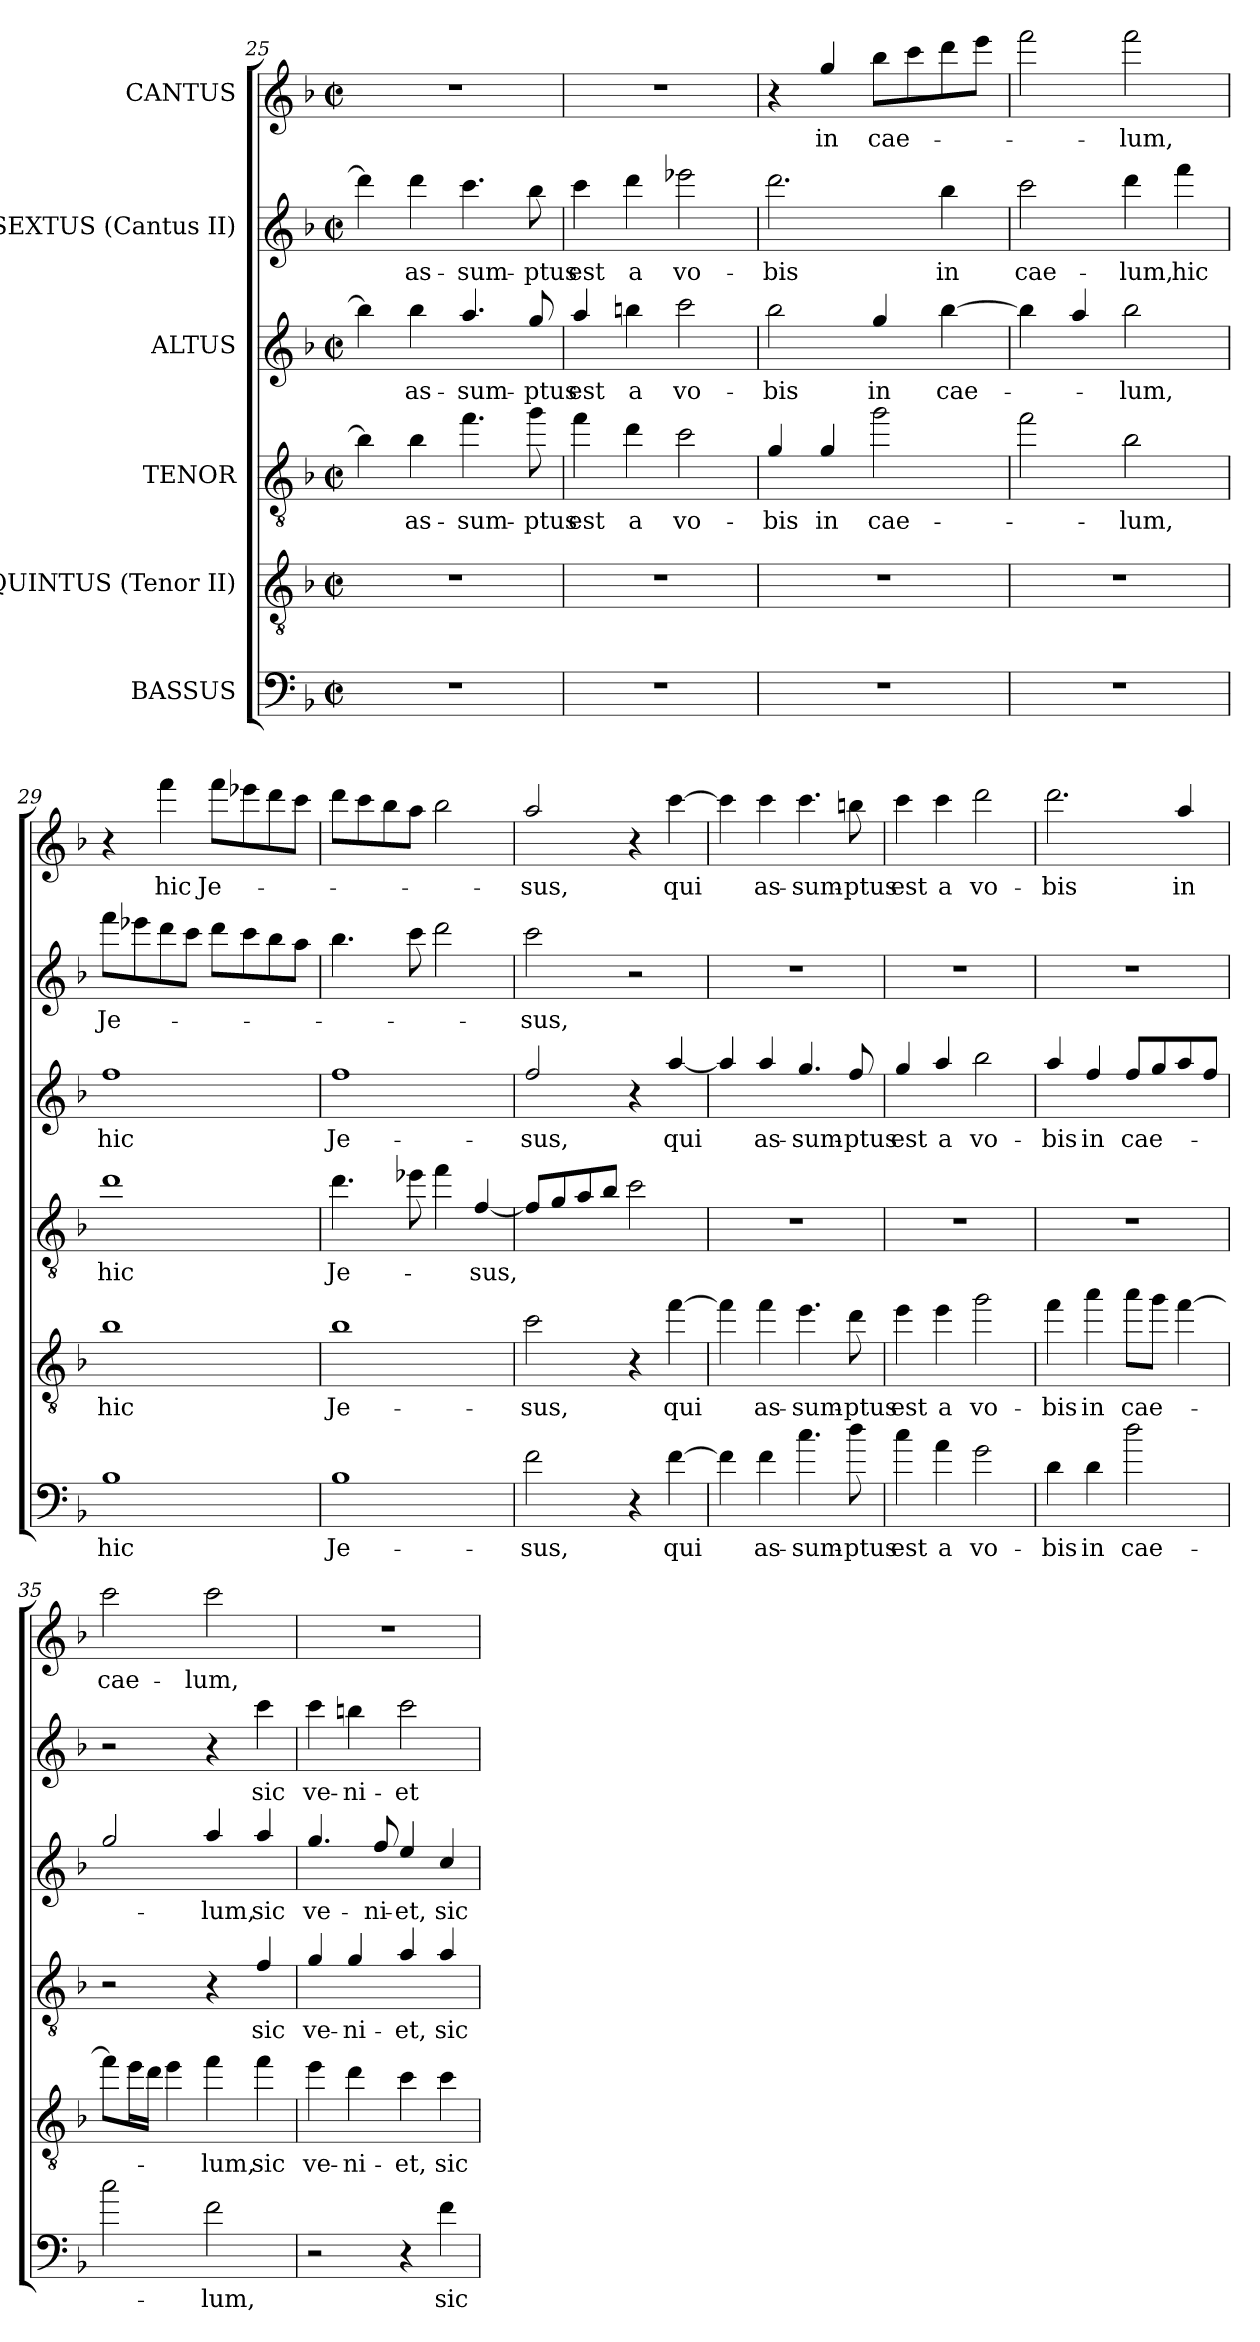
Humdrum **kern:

**kern	**text	**kern	**text	**kern	**text	**kern	**text	**kern	**text	**kern	**text
*part6	*part6	*part5	*part5	*part4	*part4	*part3	*part3	*part2	*part2	*part1	*part1
*staff6	*staff6	*staff5	*staff5	*staff4	*staff4	*staff3	*staff3	*staff2	*staff2	*staff1	*staff1
*I"BASSUS	*	*I"QUINTUS (Tenor II)	*	*I"TENOR	*	*I"ALTUS	*	*I"SEXTUS (Cantus II)	*	*I"CANTUS	*
*clefF4	*	*clefGv2	*	*clefGv2	*	*clefG2	*	*clefG2	*	*clefG2	*
*ITrd12c21	*	*ITrd8c14	*	*ITrd8c14	*	*ITrd12c21	*	*ITrd12c21	*	*ITrd12c21	*
*k[b-]	*	*k[b-]	*	*k[b-]	*	*k[b-]	*	*k[b-]	*	*k[b-]	*
*d:	*	*d:	*	*d:	*	*d:	*	*d:	*	*d:	*
*M2/2	*	*M2/2	*	*M2/2	*	*M2/2	*	*M2/2	*	*M2/2	*
*met(c|)	*	*met(c|)	*	*met(c|)	*	*met(c|)	*	*met(c|)	*	*met(c|)	*
=25	=25	=25	=25	=25	=25	=25	=25	=25	=25	=25	=25
1r	.	1r	.	4B-\]	.	4b-\]	.	4dd\]	.	1r	.
.	.	.	.	4B-\	as-	4b-\	as-	4dd\	as-	.	.
.	.	.	.	4.f\	-sum-	4.a/	-sum-	4.cc\	-sum-	.	.
.	.	.	.	8g\	-ptus	8g/	-ptus	8b-\	-ptus	.	.
=26	=26	=26	=26	=26	=26	=26	=26	=26	=26	=26	=26
1r	.	1r	.	4f\	est	4a/	est	4cc\	est	1r	.
.	.	.	.	4d\	a	4bn\	a	4dd\	a	.	.
.	.	.	.	2c\	vo-	2cc\	vo-	2ee-X\	vo-	.	.
=27	=27	=27	=27	=27	=27	=27	=27	=27	=27	=27	=27
1r	.	1r	.	4G/	-bis	2b-\	-bis	2.dd\	-bis	4r	.
.	.	.	.	4G/	in	.	.	.	.	4g/	in
.	.	.	.	2g\	cae-	4g/	in	.	.	8b-\L	cae-
.	.	.	.	.	.	.	.	.	.	8cc\	.
.	.	.	.	.	.	[4b-\	cae-	4b-\	in	8dd\	.
.	.	.	.	.	.	.	.	.	.	8ee\J	.
=28	=28	=28	=28	=28	=28	=28	=28	=28	=28	=28	=28
1r	.	1r	.	2f\	.	4b-\]	.	2cc\	cae-	2ff\	.
.	.	.	.	.	.	4a/	.	.	.	.	.
.	.	.	.	2B-\	-lum,	2b-\	-lum,	4dd\	-lum,	2ff\	-lum,
.	.	.	.	.	.	.	.	4ff\	hic	.	.
=29	=29	=29	=29	=29	=29	=29	=29	=29	=29	=29	=29
1BB-	hic	1B-	hic	1d	hic	1f	hic	8ff\L	Je-	4r	.
.	.	.	.	.	.	.	.	8ee-X\	.	.	.
.	.	.	.	.	.	.	.	8dd\	.	4ff\	hic
.	.	.	.	.	.	.	.	8cc\J	.	.	.
.	.	.	.	.	.	.	.	8dd\L	.	8ff\L	Je-
.	.	.	.	.	.	.	.	8cc\	.	8ee-X\	.
.	.	.	.	.	.	.	.	8b-\	.	8dd\	.
.	.	.	.	.	.	.	.	8a\J	.	8cc\J	.
=30	=30	=30	=30	=30	=30	=30	=30	=30	=30	=30	=30
1BB-	Je-	1B-	Je-	4.d\	Je-	1f	Je-	4.b-\	.	8dd\L	.
.	.	.	.	.	.	.	.	.	.	8cc\	.
.	.	.	.	.	.	.	.	.	.	8b-\	.
.	.	.	.	8e-X\	.	.	.	8cc\	.	8a\J	.
.	.	.	.	4f\	.	.	.	2dd\	.	2b-\	.
.	.	.	.	[4F/	-sus,	.	.	.	.	.	.
!!LO:LB:g=z
=31	=31	=31	=31	=31	=31	=31	=31	=31	=31	=31	=31
2F\	-sus,	2c\	-sus,	8F/L]	.	2f/	-sus,	2cc\	-sus,	2a/	-sus,
.	.	.	.	8G/	.	.	.	.	.	.	.
.	.	.	.	8A/	.	.	.	.	.	.	.
.	.	.	.	8B-/J	.	.	.	.	.	.	.
4r	.	4r	.	2c\	.	4r	.	2r	.	4r	.
[4F\	qui	[4f\	qui	.	.	[4a/	qui	.	.	[4cc\	qui
=32	=32	=32	=32	=32	=32	=32	=32	=32	=32	=32	=32
4F\]	.	4f\]	.	1r	.	4a/]	.	1r	.	4cc\]	.
4F\	as-	4f\	as-	.	.	4a/	as-	.	.	4cc\	as-
4.c\	-sum-	4.e\	-sum-	.	.	4.g/	-sum-	.	.	4.cc\	-sum-
8d\	-ptus	8d\	-ptus	.	.	8f/	-ptus	.	.	8bn\	-ptus
=33	=33	=33	=33	=33	=33	=33	=33	=33	=33	=33	=33
4c\	est	4e\	est	1r	.	4g/	est	1r	.	4cc\	est
4A\	a	4e\	a	.	.	4a/	a	.	.	4cc\	a
2G\	vo-	2g\	vo-	.	.	2b-\	vo-	.	.	2dd\	vo-
=34	=34	=34	=34	=34	=34	=34	=34	=34	=34	=34	=34
4D\	-bis	4f\	-bis	1r	.	4a/	-bis	1r	.	2.dd\	-bis
4D\	in	4a\	in	.	.	4f/	in	.	.	.	.
2d\	cae-	8a\L	cae-	.	.	8f/L	cae-	.	.	.	.
.	.	8g\J	.	.	.	8g/	.	.	.	.	.
.	.	[4f\	.	.	.	8a/	.	.	.	4a/	in
.	.	.	.	.	.	8f/J	.	.	.	.	.
=35	=35	=35	=35	=35	=35	=35	=35	=35	=35	=35	=35
2c\	.	8f\L]	.	2r	.	2g/	.	2r	.	2cc\	cae-
.	.	16e\L	.	.	.	.	.	.	.	.	.
.	.	16d\JJ	.	.	.	.	.	.	.	.	.
.	.	4e\	.	.	.	.	.	.	.	.	.
2F\	-lum,	4f\	-lum,	4r	.	4a/	-lum,	4r	.	2cc\	-lum,
.	.	4f\	sic	4F/	sic	4a/	sic	4cc\	sic	.	.
=36	=36	=36	=36	=36	=36	=36	=36	=36	=36	=36	=36
2r	.	4e\	ve-	4G/	ve-	4.g/	ve-	4cc\	ve-	1r	.
.	.	4d\	-ni-	4G/	-ni-	.	.	4bn\	-ni-	.	.
.	.	.	.	.	.	8f/	-ni-	.	.	.	.
4r	.	4c\	-et,	4A/	-et,	4e/	-et,	2cc\	-et	.	.
4F\	sic	4c\	sic	4A/	sic	4c/	sic	.	.	.	.
=	=	=	=	=	=	=	=	=	=	=	=
*-	*-	*-	*-	*-	*-	*-	*-	*-	*-	*-	*-
